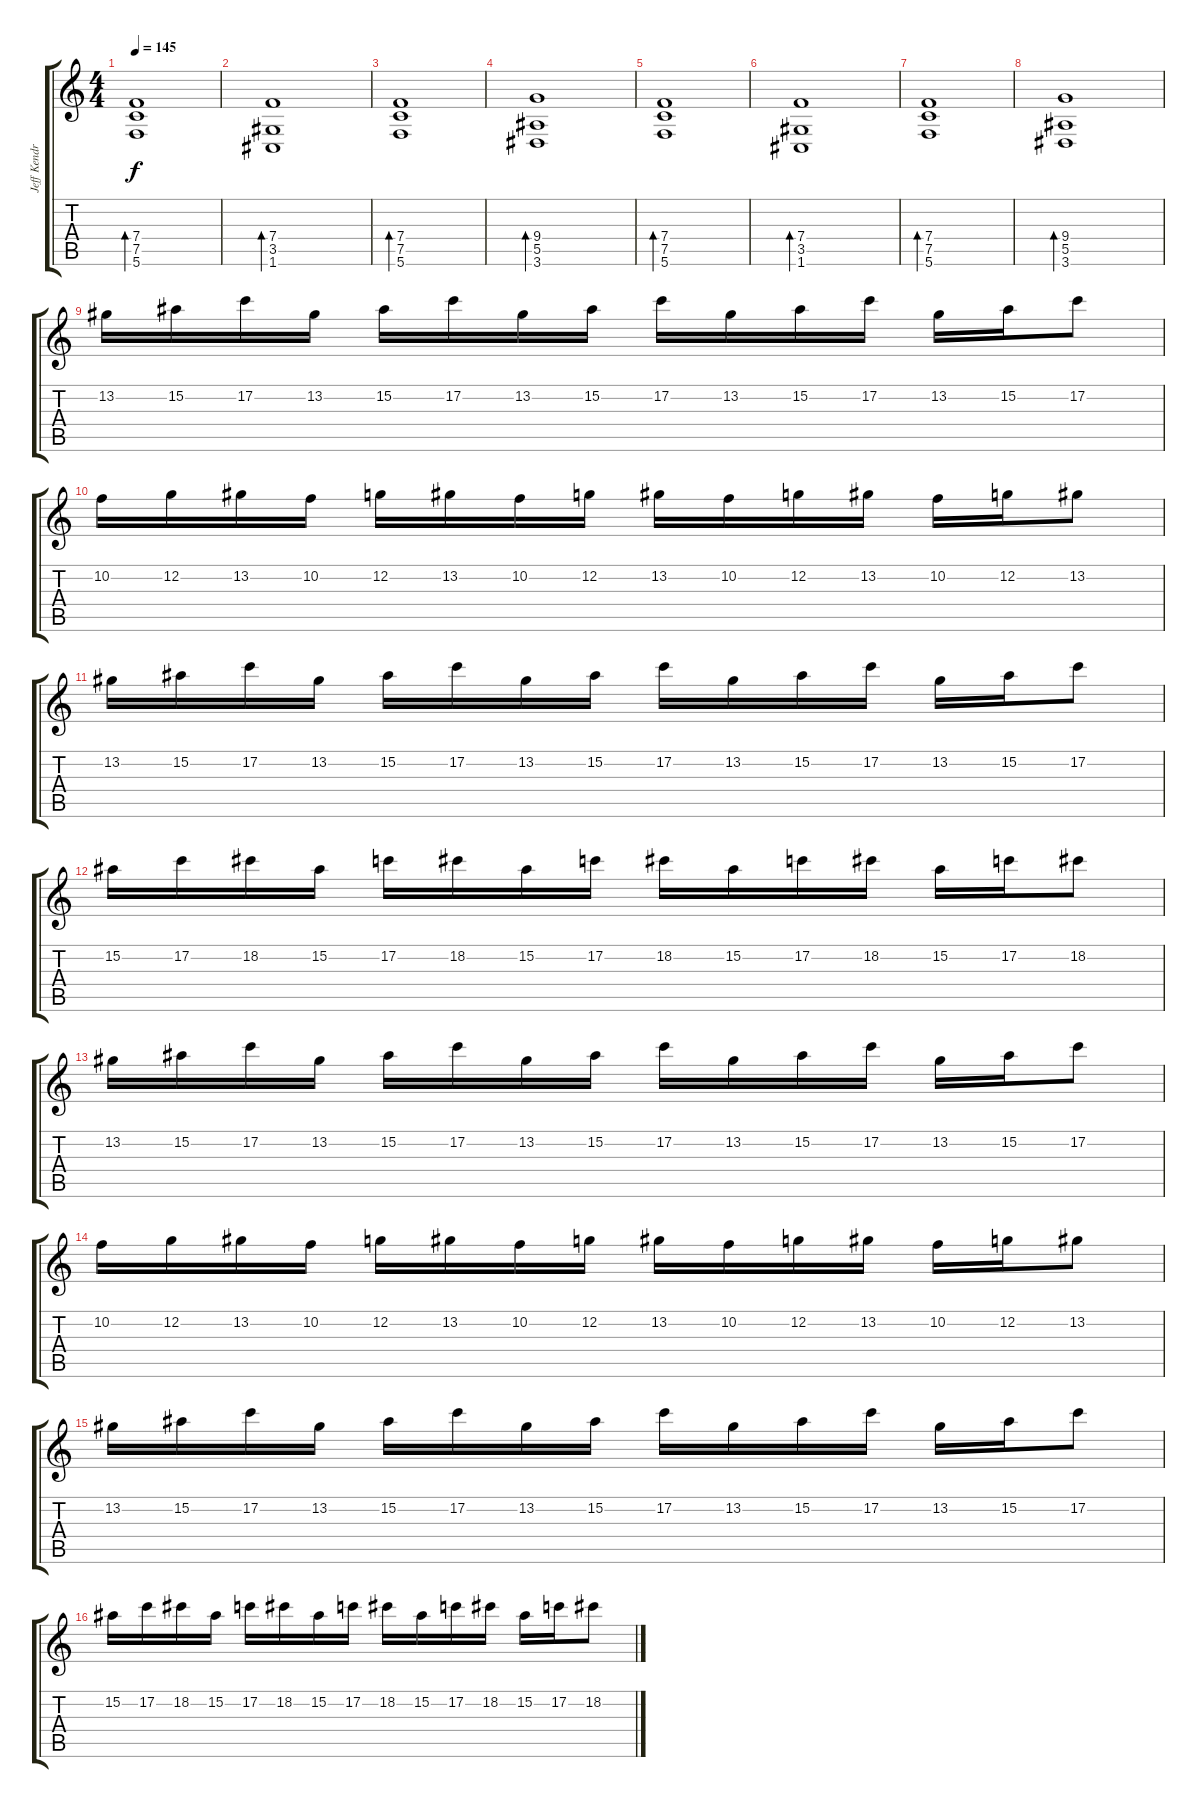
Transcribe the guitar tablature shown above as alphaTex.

\track ("Jeff Kendrick" "Jeff Kendr") {instrument distortionguitar}
\staff {score tabs}
\tuning (C4 G3 Eb3 Bb2 F2 C2) {hide}
\ts (4 4)
\tempo 145
\clef g2
\ks c
(7.4 7.5 5.6).1{bd 240 dy f volume 11} |
(7.4 3.5 1.6).1{bd 240} |
(7.4 7.5 5.6).1{bd 240 volume 12} |
(9.4 5.5 3.6).1{bd 240} |
(7.4 7.5 5.6).1{bd 240 volume 13} |
(7.4 3.5 1.6).1{bd 240} |
(7.4 7.5 5.6).1{bd 240} |
(9.4 5.5 3.6).1{bd 240} |
13.2.16{volume 13 instrument distortionguitar} 15.2.16 17.2.16 13.2.16 15.2.16 17.2.16 13.2.16 15.2.16 17.2.16 13.2.16 15.2.16 17.2.16 13.2.16 15.2.16 17.2.8 |
10.2.16 12.2.16 13.2.16 10.2.16 12.2.16 13.2.16 10.2.16 12.2.16 13.2.16 10.2.16 12.2.16 13.2.16 10.2.16 12.2.16 13.2.8 |
13.2.16 15.2.16 17.2.16 13.2.16 15.2.16 17.2.16 13.2.16 15.2.16 17.2.16 13.2.16 15.2.16 17.2.16 13.2.16 15.2.16 17.2.8 |
15.2.16 17.2.16 18.2.16 15.2.16 17.2.16 18.2.16 15.2.16 17.2.16 18.2.16 15.2.16 17.2.16 18.2.16 15.2.16 17.2.16 18.2.8 |
13.2.16 15.2.16 17.2.16 13.2.16 15.2.16 17.2.16 13.2.16 15.2.16 17.2.16 13.2.16 15.2.16 17.2.16 13.2.16 15.2.16 17.2.8 |
10.2.16 12.2.16 13.2.16 10.2.16 12.2.16 13.2.16 10.2.16 12.2.16 13.2.16 10.2.16 12.2.16 13.2.16 10.2.16 12.2.16 13.2.8 |
13.2.16 15.2.16 17.2.16 13.2.16 15.2.16 17.2.16 13.2.16 15.2.16 17.2.16 13.2.16 15.2.16 17.2.16 13.2.16 15.2.16 17.2.8 |
15.2.16 17.2.16 18.2.16 15.2.16 17.2.16 18.2.16 15.2.16 17.2.16 18.2.16 15.2.16 17.2.16 18.2.16 15.2.16 17.2.16 18.2.8
